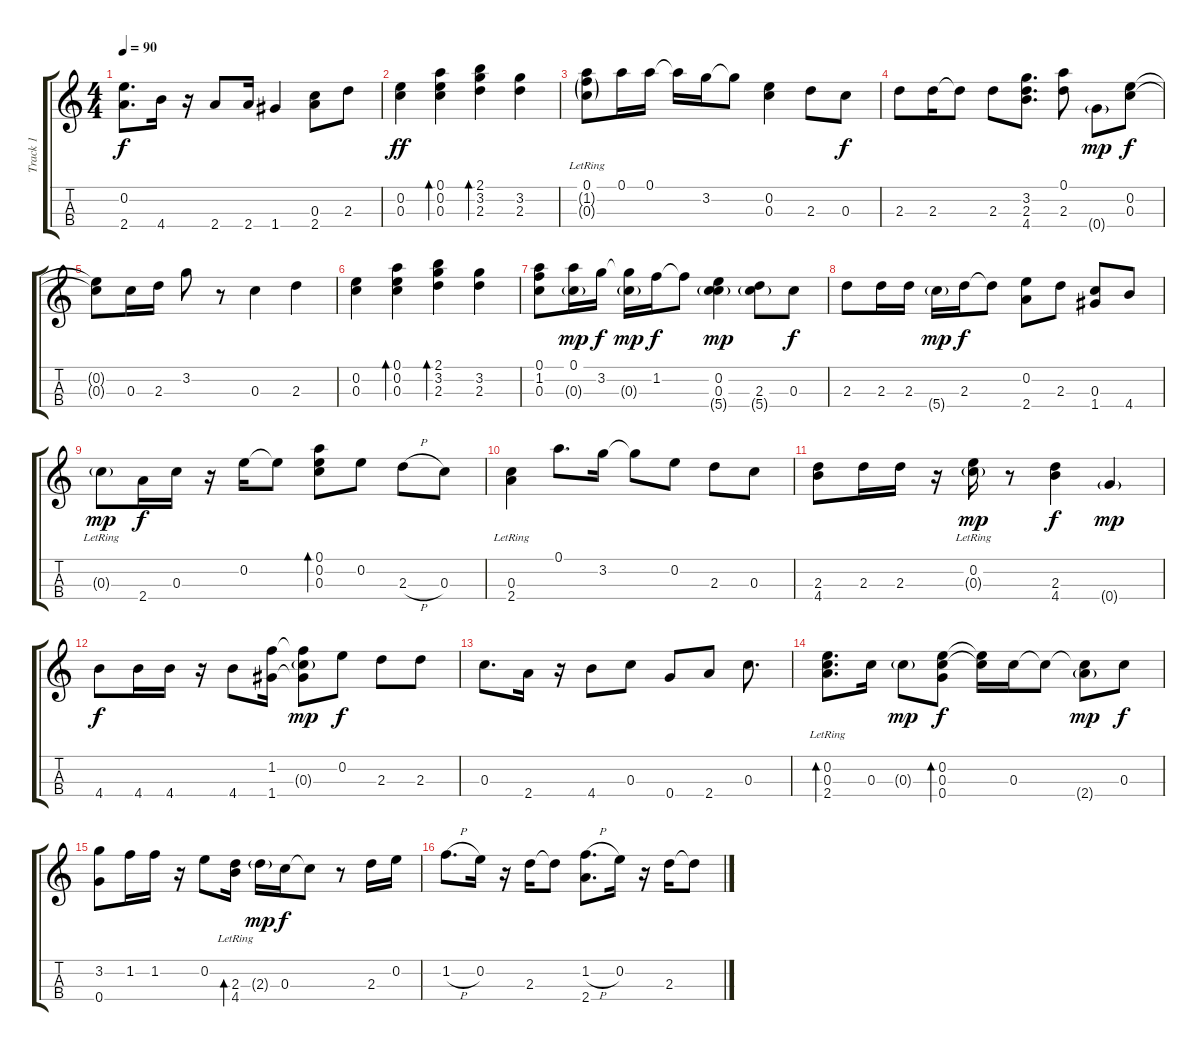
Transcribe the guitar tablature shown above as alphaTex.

\track ("Track 1" "Track 1") {instrument acousticguitarsteel}
\staff {score tabs}
\tuning (A4 E4 C4 G3) {hide}
\ts (4 4)
\tempo 90
\clef g2
\ks c
(0.2 2.4).8{d dy f} 4.4.16 r.16 2.4.8 2.4.16 1.4.4 (0.3 2.4).8 2.3.8 |
(0.2 0.3).4{dy ff} (0.1 0.2 0.3).4{bd 60} (2.1 3.2 2.3).4{bd 120} (3.2 2.3).4 |
(0.1 1.2{g lr} 0.3{g}).8 0.1.16 0.1.16 0.1{t}.16 3.2.16 3.2{t}.8 (0.2 0.3).4 2.3.8 0.3.8{dy f} |
2.3.8 2.3.16 2.3{t}.8 2.3.8 (3.2 2.3 4.4).8{d} (0.1 2.3).8 0.4{g}.8{dy mp} (0.2 0.3).8{dy f} |
(0.2{t} 0.3{t}).8 0.3.16 2.3.16 3.2.8 r.8 0.3.4 2.3.4 |
(0.2 0.3).4 (0.1 0.2 0.3).4{bd 60} (2.1 3.2 2.3).4{bd 60} (3.2 2.3).4 |
(0.1 1.2 0.3).8 (0.1 0.3{g}).16{dy mp} 3.2.16{dy f} (3.2{t} 0.3{g}).16{dy mp} 1.2.16{dy f} 1.2{t}.8 (0.2 0.3 5.4{g}).4{dy mp} (2.3 5.4{g}).8 0.3.8{dy f} |
2.3.8 2.3.16 2.3.16 5.4{g}.16{dy mp} 2.3.16{dy f} 2.3{t}.8 (0.2 2.4).8 2.3.8 (0.3 1.4).8 4.4.8 |
0.3{g lr}.8{dy mp} 2.4.16{dy f} 0.3.16 r.16 0.2.16 0.2{t}.8 (0.1 0.2 0.3).8{bd 30} 0.2.8 2.3{h}.8 0.3.8 |
(0.3{lr} 2.4).4 0.1.8{d} 3.2.16 3.2{t}.8 0.2.8 2.3.8 0.3.8 |
(2.3 4.4).8 2.3.16 2.3.16 r.16 (0.2{lr} 0.3{g}).16{dy mp} r.8 (2.3 4.4).4{dy f} 0.4{g}.4{dy mp} |
4.4.8{dy f} 4.4.16 4.4.16 r.16 4.4.8 (1.2 1.4).16 (1.2{t} 0.3{g} 1.4{t}).8{dy mp} 0.2.8{dy f} 2.3.8 2.3.8 |
0.3.8{d} 2.4.16 r.16 4.4.8 0.3.8 0.4.8 2.4.8 0.3.8{d} |
(0.2{lr} 0.3{lr} 2.4{lr}).8{d bd 60} 0.3.16 0.3{g}.8{dy mp} (0.2 0.3 0.4).8{bd 60 dy f} (0.2{t} 0.3{t}).16 0.3.16 0.3{t}.8 (0.3{t} 2.4{g}).8{dy mp} 0.3.8{dy f} |
(3.2 0.4).8 1.2.16 1.2.16 r.16 0.2.8 (2.3{lr} 4.4{lr}).16{bd 60} 2.3{g}.16{dy mp} 0.3.16{dy f} 0.3{t}.8 r.8 2.3.16 0.2.16 |
1.2{h}.8{d} 0.2.16 r.16 2.3.16 2.3{t}.8 (1.2{h} 2.4).8{d} 0.2.16 r.16 2.3.16 2.3{t}.8
